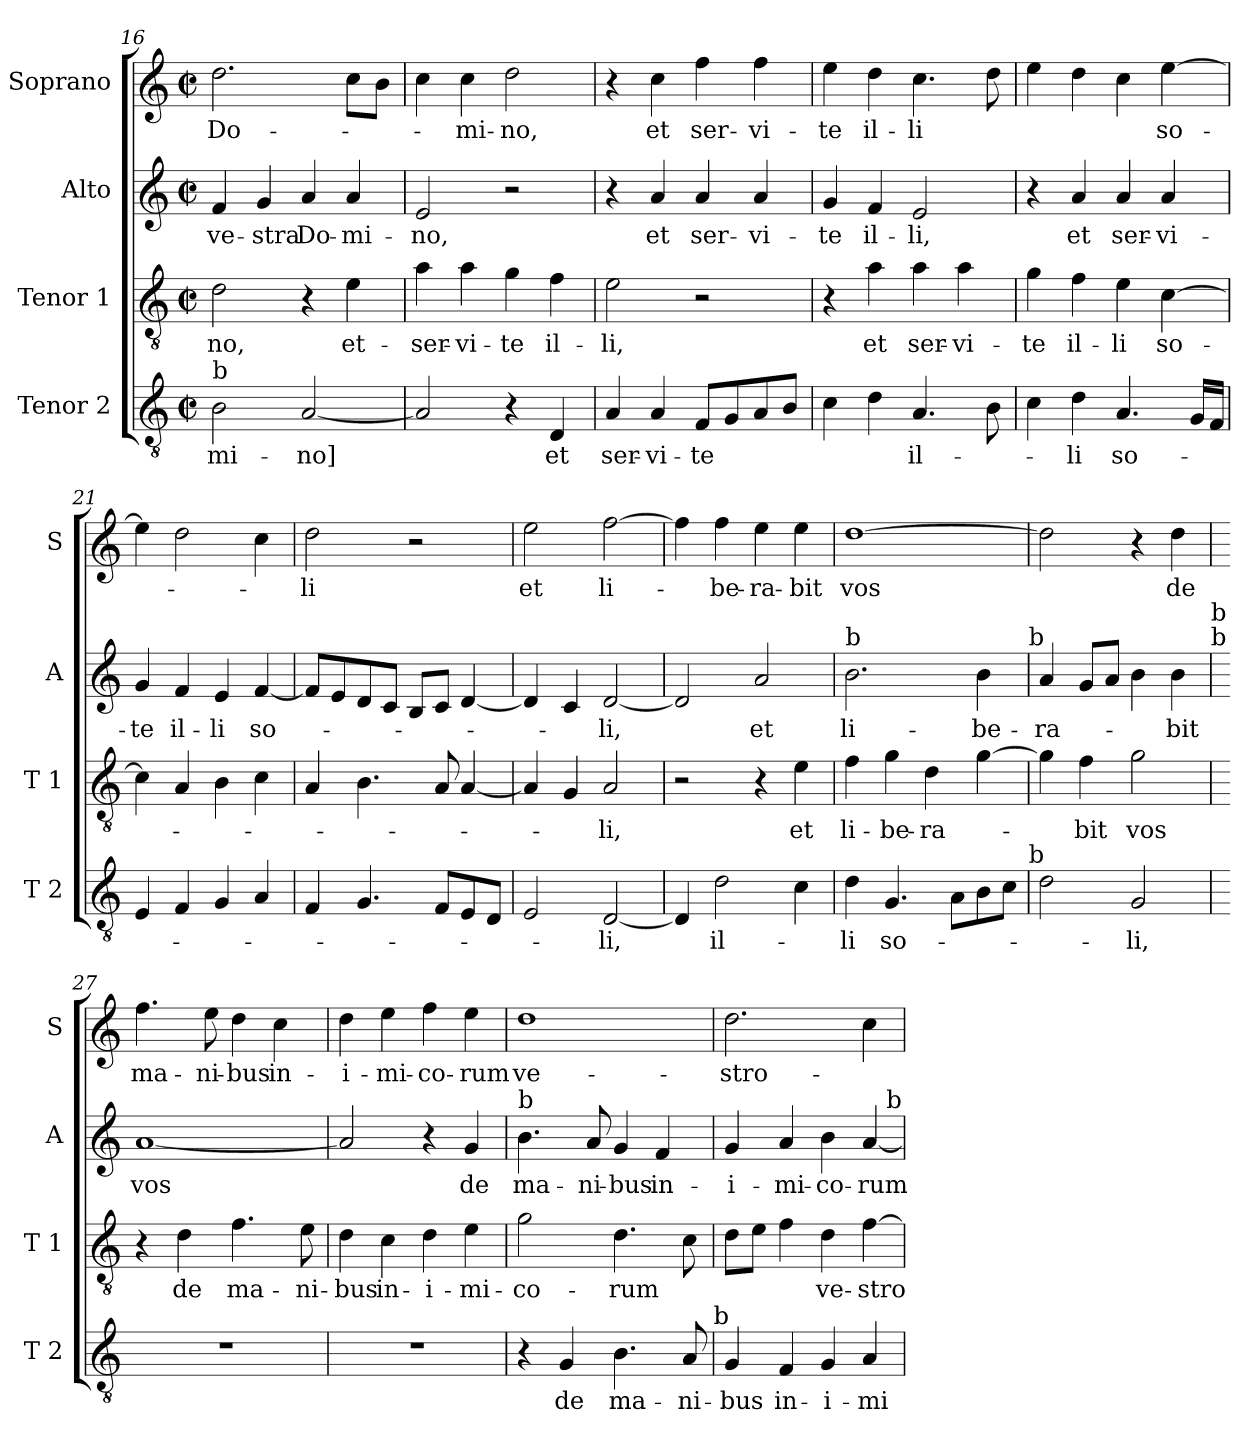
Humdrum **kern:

**kern	**text	**kern	**text	**kern	**text	**kern	**text
*part4	*part4	*part3	*part3	*part2	*part2	*part1	*part1
*staff4	*staff4	*staff3	*staff3	*staff2	*staff2	*staff1	*staff1
*I"Tenor 2	*	*I"Tenor 1	*	*I"Alto	*	*I"Soprano	*
*I'T 2	*	*I'T 1	*	*I'A	*	*I'S	*
*clefGv2	*	*clefGv2	*	*clefG2	*	*clefG2	*
*k[]	*	*k[]	*	*k[]	*	*k[]	*
*C:	*	*C:	*	*C:	*	*C:	*
*M2/2	*	*M2/2	*	*M2/2	*	*M2/2	*
*met(c|)	*	*met(c|)	*	*met(c|)	*	*met(c|)	*
=16	=16	=16	=16	=16	=16	=16	=16
!LO:TX:a:t=b	!	!	!	!	!	!	!
2B\	-mi-	2d\	-no,	4f/	ve-	2.dd\	Do-
.	.	.	.	4g/	-stra	.	.
[2A/	-no]	4r	.	4a/	Do-	.	.
.	.	4e\	et-	4a/	-mi-	8cc\L	.
.	.	.	.	.	.	8b\J	.
=17	=17	=17	=17	=17	=17	=17	=17
2A/]	.	4a\	-ser-	2e/	-no,	4cc\	.
.	.	4a\	-vi-	.	.	4cc\	-mi-
4r	.	4g\	-te	2r	.	2dd\	-no,
4D/	et	4f\	il-	.	.	.	.
=18	=18	=18	=18	=18	=18	=18	=18
4A/	ser-	2e\	-li,	4r	.	4r	.
4A/	-vi-	.	.	4a/	et	4cc\	et
8F/L	-te	2r	.	4a/	ser-	4ff\	ser-
8G/	.	.	.	.	.	.	.
8A/	.	.	.	4a/	-vi-	4ff\	-vi-
8B/J	.	.	.	.	.	.	.
=19	=19	=19	=19	=19	=19	=19	=19
4c\	.	4r	.	4g/	-te	4ee\	-te
4d\	.	4a\	et	4f/	il-	4dd\	il-
4.A/	il-	4a\	ser-	2e/	-li,	4.cc\	-li
.	.	4a\	-vi-	.	.	.	.
8B\	.	.	.	.	.	8dd\	.
!!LO:PB:g=z
=20	=20	=20	=20	=20	=20	=20	=20
4c\	.	4g\	-te	4r	.	4ee\	.
4d\	-li	4f\	il-	4a/	et	4dd\	.
4.A/	so-	4e\	-li	4a/	ser-	4cc\	.
.	.	[4c\	so-	4a/	-vi-	[4ee\	so-
16G/LL	.	.	.	.	.	.	.
16F/JJ	.	.	.	.	.	.	.
=21	=21	=21	=21	=21	=21	=21	=21
4E/	.	4c\]	.	4g/	-te	4ee\]	.
4F/	.	4A/	.	4f/	il-	2dd\	.
4G/	.	4B\	.	4e/	-li	.	.
4A/	.	4c\	.	[4f/	so-	4cc\	.
=22	=22	=22	=22	=22	=22	=22	=22
4F/	.	4A/	.	8f/L]	.	2dd\	-li
.	.	.	.	8e/	.	.	.
4.G/	.	4.B\	.	8d/	.	.	.
.	.	.	.	8c/J	.	.	.
.	.	.	.	8B/L	.	2r	.
8F/L	.	8A/	.	8c/J	.	.	.
8E/	.	[4A/	.	[4d/	.	.	.
8D/J	.	.	.	.	.	.	.
=23	=23	=23	=23	=23	=23	=23	=23
2E/	.	4A/]	.	4d/]	.	2ee\	et
.	.	4G/	.	4c/	.	.	.
[2D/	-li,	2A/	-li,	[2d/	-li,	[2ff\	li-
=24	=24	=24	=24	=24	=24	=24	=24
4D/]	.	2r	.	2d/]	.	4ff\]	.
2d\	il-	.	.	.	.	4ff\	-be-
.	.	4r	.	2a/	et	4ee\	-ra-
4c\	.	4e\	et	.	.	4ee\	-bit
=25	=25	=25	=25	=25	=25	=25	=25
!	!	!	!	!LO:TX:a:t=b	!	!	!
4d\	-li	4f\	li-	2.b\	li-	[1dd	vos
4.G/	so-	4g\	-be-	.	.	.	.
.	.	4d\	-ra-	.	.	.	.
8A\L	.	.	.	.	.	.	.
8B\	.	[4g\	.	4b\	-be-	.	.
8c\J	.	.	.	.	.	.	.
!	!	!	!	!LO:TX:a:t=b	!	!	!
!LO:TX:a:t=b	!	!	!	!	!	!	!
!!LO:LB:g=z
=26	=26	=26	=26	=26	=26	=26	=26
2d\	.	4g\]	.	4a/	-ra-	2dd\]	.
.	.	4f\	-bit	8g/L	.	.	.
.	.	.	.	8a/J	.	.	.
2G/	-li,	2g\	vos	4b\	.	4r	.
.	.	.	.	4b\	-bit	4dd\	de
!	!	!	!	!LO:TX:a:t=b	!	!	!
!	!	!	!	!LO:TX:a:t=b	!	!	!
=27	=27	=27	=27	=27	=27	=27	=27
1r	.	4r	.	[1a	vos	4.ff\	ma-
.	.	4d\	de	.	.	.	.
.	.	.	.	.	.	8ee\	-ni-
.	.	4.f\	ma-	.	.	4dd\	-bus
.	.	.	.	.	.	4cc\	in-
.	.	8e\	-ni-	.	.	.	.
=28	=28	=28	=28	=28	=28	=28	=28
1r	.	4d\	-bus	2a/]	.	4dd\	-i-
.	.	4c\	in-	.	.	4ee\	-mi-
.	.	4d\	-i-	4r	.	4ff\	-co-
.	.	4e\	-mi-	4g/	de	4ee\	-rum
=29	=29	=29	=29	=29	=29	=29	=29
!	!	!	!	!LO:TX:a:t=b	!	!	!
4r	.	2g\	-co-	4.b\	ma-	1dd	ve-
4G/	de	.	.	.	.	.	.
.	.	.	.	8a/	-ni-	.	.
4.B\	ma-	4.d\	-rum	4g/	-bus	.	.
.	.	.	.	4f/	in-	.	.
8A/	-ni-	8c\	.	.	.	.	.
!LO:TX:a:t=b	!	!	!	!	!	!	!
=30	=30	=30	=30	=30	=30	=30	=30
4G/	-bus	8d\L	.	4g/	-i-	2.dd\	-stro-
.	.	8e\J	.	.	.	.	.
4F/	in-	4f\	.	4a/	-mi-	.	.
4G/	-i-	4d\	ve-	4b\	-co-	.	.
4A/	-mi-	[4f\	-stro-	[4a/	-rum	4cc\	.
!	!	!	!	!LO:TX:a:t=b	!	!	!
=	=	=	=	=	=	=	=
*-	*-	*-	*-	*-	*-	*-	*-
